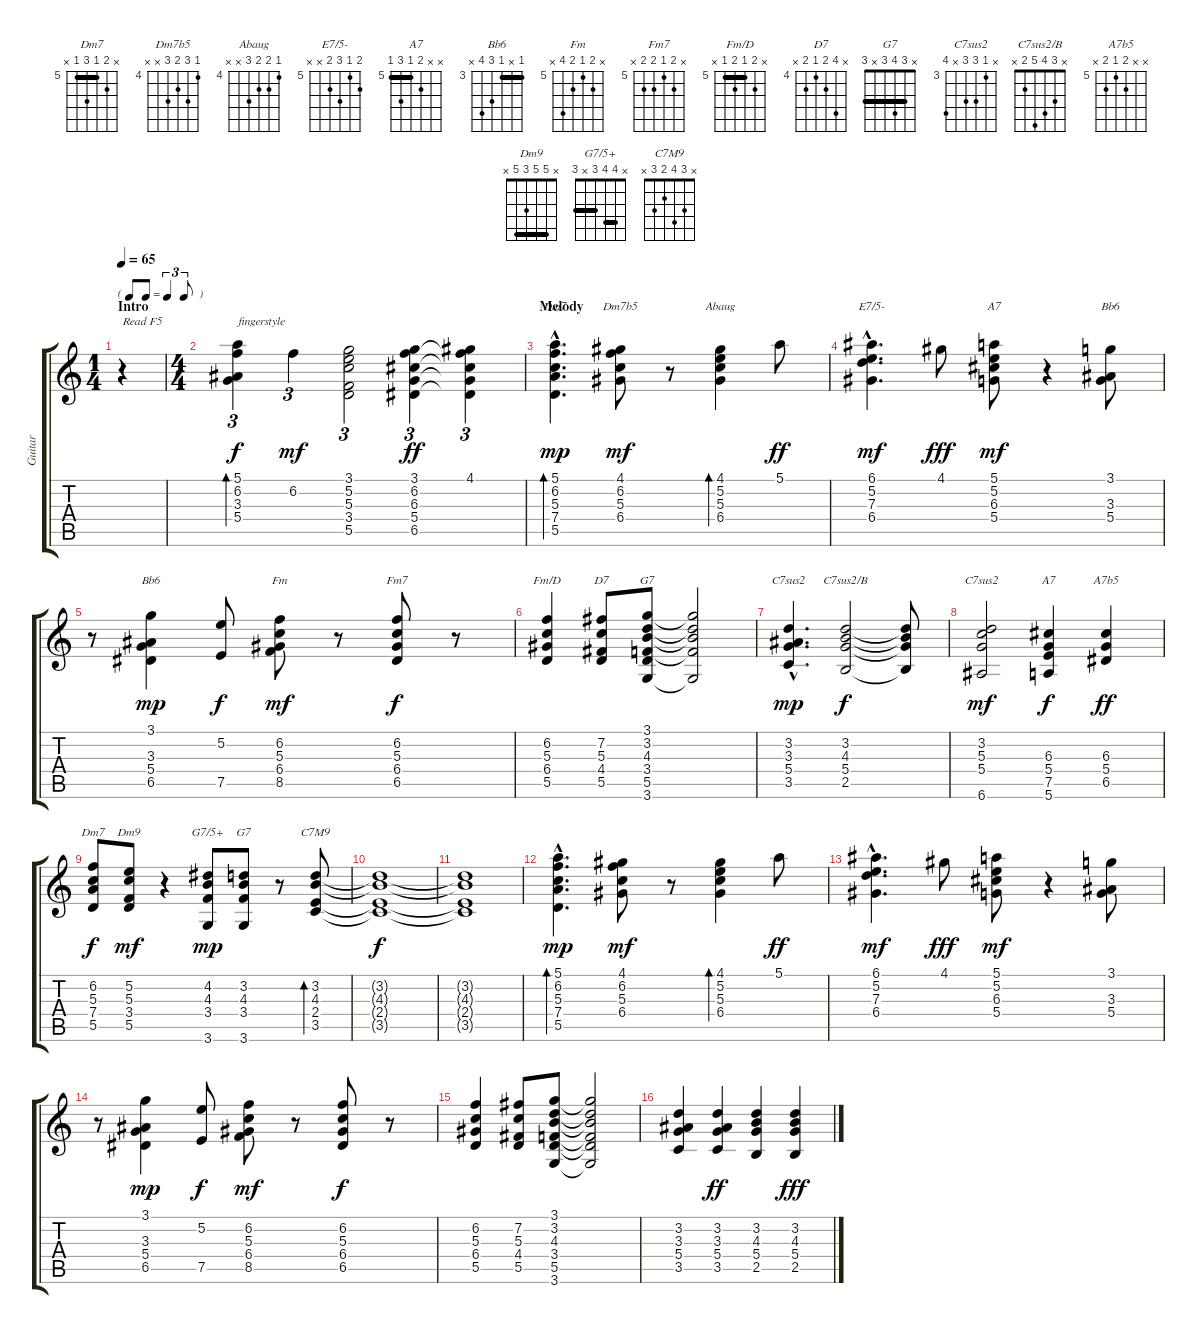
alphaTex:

\track ("Guitar" "Guitar") {instrument electricguitarjazz}
\staff {score tabs}
\tuning (E4 B3 G3 D3 A2 E2) {hide}
\chord ("Dm7" 5 6 5 7 5 x) {firstfret 5 barre 5}
\chord ("Dm7b5" 4 6 5 6 x x) {firstfret 4}
\chord ("Abaug" 4 5 5 6 x x) {firstfret 4}
\chord ("E7/5-" 6 5 7 6 x x) {firstfret 5}
\chord ("A7" 5 5 6 5 x x) {firstfret 5 barre 5}
\chord ("Bb6" 3 x 3 5 x x) {barre 3}
\chord ("Bb6" 3 x 3 5 6 x) {firstfret 3 barre 3}
\chord ("Fm" x 6 5 6 8 x) {firstfret 5}
\chord ("Fm7" x 6 5 6 6 x) {firstfret 5}
\chord ("Fm/D" x 6 5 6 5 x) {firstfret 5 barre 5}
\chord ("D7" x 7 5 4 5 x) {firstfret 4}
\chord ("G7" 3 3 4 3 5 3) {barre 3}
\chord ("C7sus2" x 3 3 5 3 x) {barre 3}
\chord ("C7sus2/B" x 3 4 5 2 x)
\chord ("C7sus2" x 3 5 5 x 6) {firstfret 3}
\chord ("A7" x x 6 5 7 5) {firstfret 5 barre 5}
\chord ("A7b5" x x 6 5 6 x) {firstfret 5}
\chord ("Dm7" x 6 5 7 5 x) {firstfret 5 barre 5}
\chord ("Dm9" x 5 5 3 5 x) {barre 5}
\chord ("G7/5+" x 4 4 3 x 3) {barre (3 4)}
\chord ("G7" x 3 4 3 x 3) {barre 3}
\chord ("C7M9" x 3 4 2 3 x)
\ts (1 4)
\tf triplet8th
\section ("" "Intro")
\tempo 65
\clef g2
\ks c
r.4{txt "Read F5" dy f instrument electricguitarjazz} |
\ts (4 4)
(5.1 6.2 3.3 5.4).4{tu (3 2) bd 120 txt "fingerstyle"} 6.2.4{tu (3 2) dy mf} (3.1 5.2 5.3 3.4 5.5).2{tu (3 2)} (3.1 6.2 6.3 5.4 6.5).4{tu (3 2) dy ff} (4.1 6.2{t} 6.3{t} 5.4{t} 6.5{t}).4{tu (3 2)} |
\section ("" "Melody")
(5.1{hac} 6.2{hac} 5.3{hac} 7.4{hac} 5.5{hac}).4{d bd 480 ch "Dm7" dy mp} (4.1 6.2 5.3 6.4).8{ch "Dm7b5" dy mf} r.8 (4.1 5.2 5.3 6.4).4{bd 480 ch "Abaug"} 5.1.8{dy ff} |
(6.1{hac} 5.2{hac} 7.3{hac} 6.4{hac}).4{d ch "E7/5-" dy mf} 4.1.8{dy fff} (5.1 5.2 6.3 5.4).8{ch "A7" dy mf} r.4 (3.1 3.3 5.4).8{ch "Bb6"} |
r.8 (3.1 3.3 5.4 6.5).4{ch "Bb6" dy mp} (5.2 7.5).8{dy f} (6.2 5.3 6.4 8.5).8{ch "Fm" dy mf} r.8 (6.2 5.3 6.4 6.5).8{ch "Fm7" dy f} r.8 |
(6.2 5.3 6.4 5.5).4{ch "Fm/D"} (7.2 5.3 4.4 5.5).8{ch "D7"} (3.1 3.2 4.3 3.4 5.5 3.6).8{ch "G7"} (3.1{t} 3.2{t} 4.3{t} 3.4{t} 3.6{t}).2 |
(3.2{hac} 3.3{hac} 5.4{hac} 3.5{hac}).4{d ch "C7sus2" dy mp} (3.2 4.3 5.4 2.5).2{ch "C7sus2/B" dy f} (3.2{t} 4.3{t} 5.4{t} 2.5{t}).8 |
(3.2 5.3 5.4 6.6).2{ch "C7sus2" dy mf} (6.3 5.4 7.5 5.6).4{ch "A7" dy f} (6.3 5.4 6.5).4{ch "A7b5" dy ff} |
(6.2 5.3 7.4 5.5).8{ch "Dm7" dy f} (5.2 5.3 3.4 5.5).8{ch "Dm9" dy mf} r.4 (4.2 4.3 3.4 3.6).8{ch "G7/5+" dy mp} (3.2 4.3 3.4 3.6).8{ch "G7"} r.8 (3.2 4.3 2.4 3.5).8{bd 480 ch "C7M9"} |
(3.2{t} 4.3{t} 2.4{t} 3.5{t}).1{dy f} |
(3.2{t} 4.3{t} 2.4{t} 3.5{t}).1 |
(5.1{hac} 6.2{hac} 5.3{hac} 7.4{hac} 5.5{hac}).4{d bd 480 dy mp} (4.1 6.2 5.3 6.4).8{dy mf} r.8 (4.1 5.2 5.3 6.4).4{bd 480} 5.1.8{dy ff} |
(6.1{hac} 5.2{hac} 7.3{hac} 6.4{hac}).4{d dy mf} 4.1.8{dy fff} (5.1 5.2 6.3 5.4).8{dy mf} r.4 (3.1 3.3 5.4).8 |
r.8 (3.1 3.3 5.4 6.5).4{dy mp} (5.2 7.5).8{dy f} (6.2 5.3 6.4 8.5).8{dy mf} r.8 (6.2 5.3 6.4 6.5).8{dy f} r.8 |
(6.2 5.3 6.4 5.5).4 (7.2 5.3 4.4 5.5).8 (3.1 3.2 4.3 3.4 5.5 3.6).8 (3.1{t} 3.2{t} 4.3{t} 3.4{t} 5.5{t} 3.6{t}).2 |
(3.2 3.3 5.4 3.5).4 (3.2 3.3 5.4 3.5).4{dy ff} (3.2 4.3 5.4 2.5).4 (3.2 4.3 5.4 2.5).4{dy fff}
